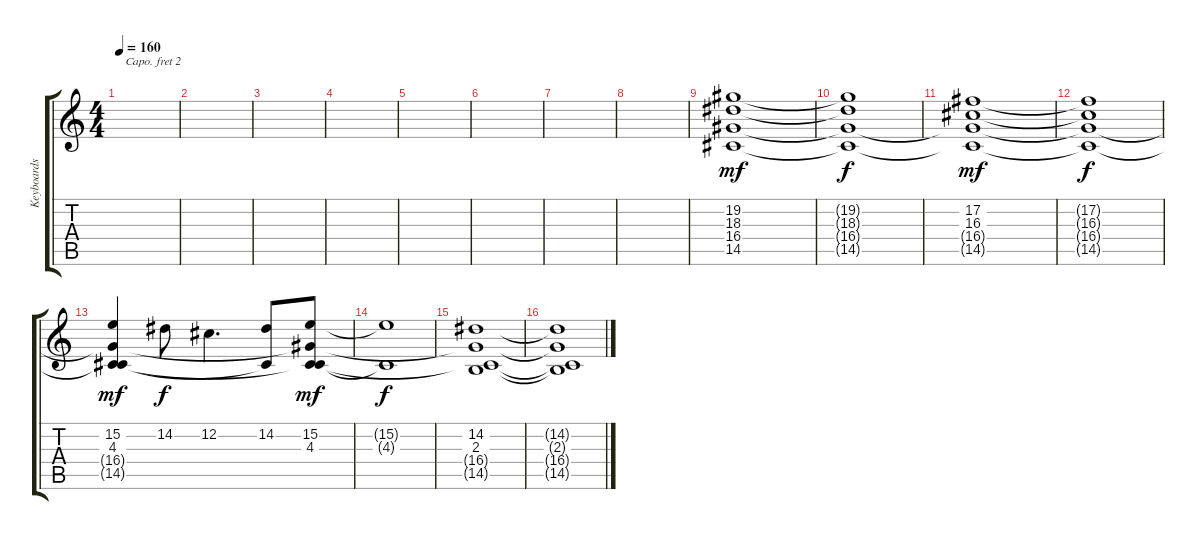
\track ("Keyboards" "Keyboards") {instrument synthstrings1}
\staff {score tabs}
\capo 2
\tuning (E4 B3 G3 D3 A2 E2) {hide}
\ts (4 4)
\tempo 160
\clef g2
\ks c
|
|
|
|
|
|
|
|
(19.2 18.3 16.4 14.5).1{dy mf volume 12 balance 8 instrument synthstrings1} |
(19.2{t} 18.3{t} 16.4{t} 14.5{t}).1{dy f} |
(17.2 16.3 16.4{t} 14.5{t}).1{dy mf} |
(17.2{t} 16.3{t} 16.4{t} 14.5{t}).1{dy f} |
(15.2 4.3 16.4{t} 14.5{t}).4{dy mf} 14.2.8{dy f} 12.2.4{d} (14.2 4.3{t}).8 (15.2 4.3 16.4{t} 14.5{t}).8{dy mf} |
(15.2{t} 4.3{t}).1{dy f} |
(14.2 2.3 16.4{t} 14.5{t}).1 |
(14.2{t} 2.3{t} 16.4{t} 14.5{t}).1
